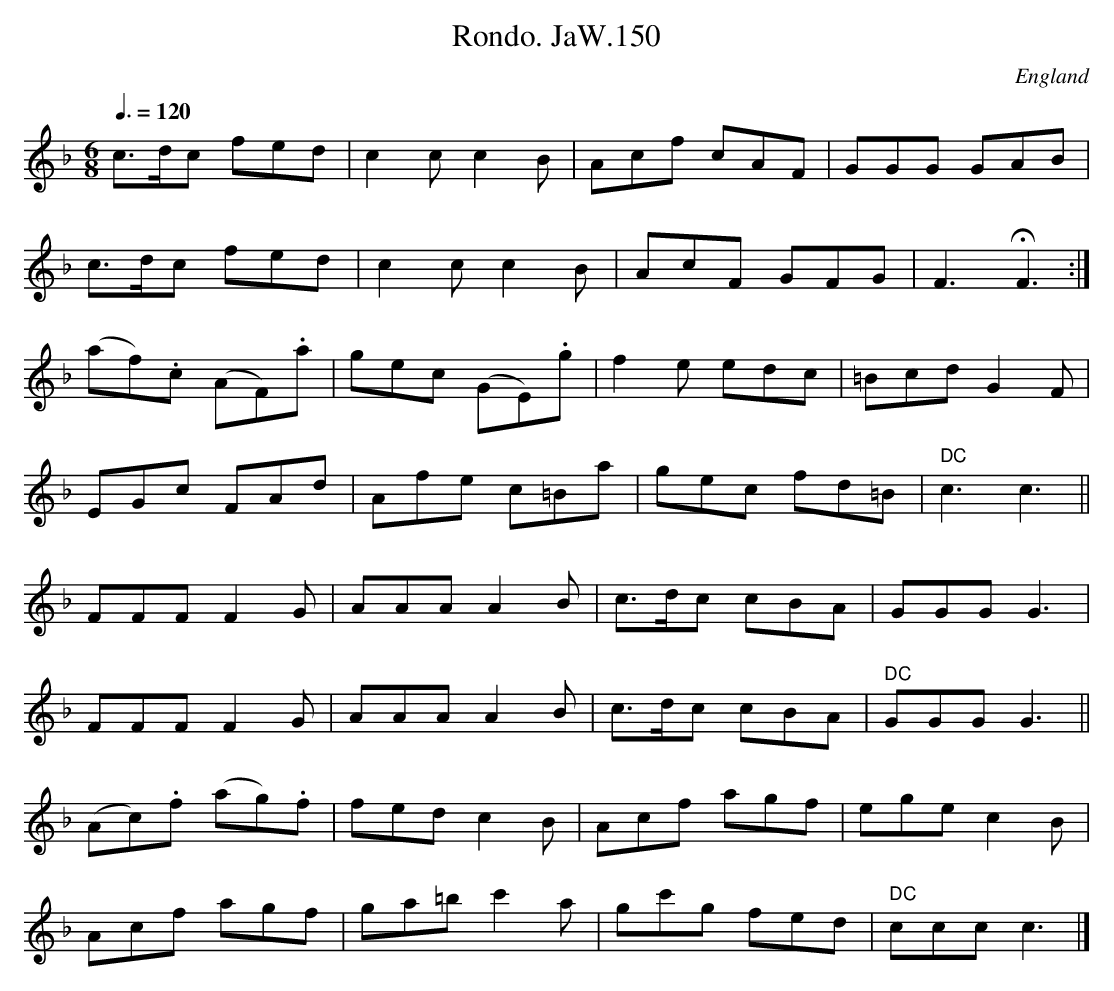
X:1
T:Rondo. JaW.150
M:6/8
L:1/8
Q:3/8=120
O:England
notC:"Clarinetto Primo"
K:F major
c>dc fed|c2c c2B|Acf cAF|GGG GAB|!
c>dc fed|c2c c2B|AcF GFG|F3HF3:|!
(af).c (AF).a|gec (GE).g|f2e edc|=Bcd G2F|!
EGc FAd|Afe c=Ba|gec fd=B|" DC"c3 c3||!
FFF F2G|AAA A2B|c>dc cBA|GGG G3|!
FFF F2G|AAA A2B|c>dc cBA|" DC"GGG G3||!
(Ac).f (ag).f|fed c2B|Acf agf|ege c2B|!
Acf agf|ga=b c'2a|gc'g fed|" DC"ccc c3|]
